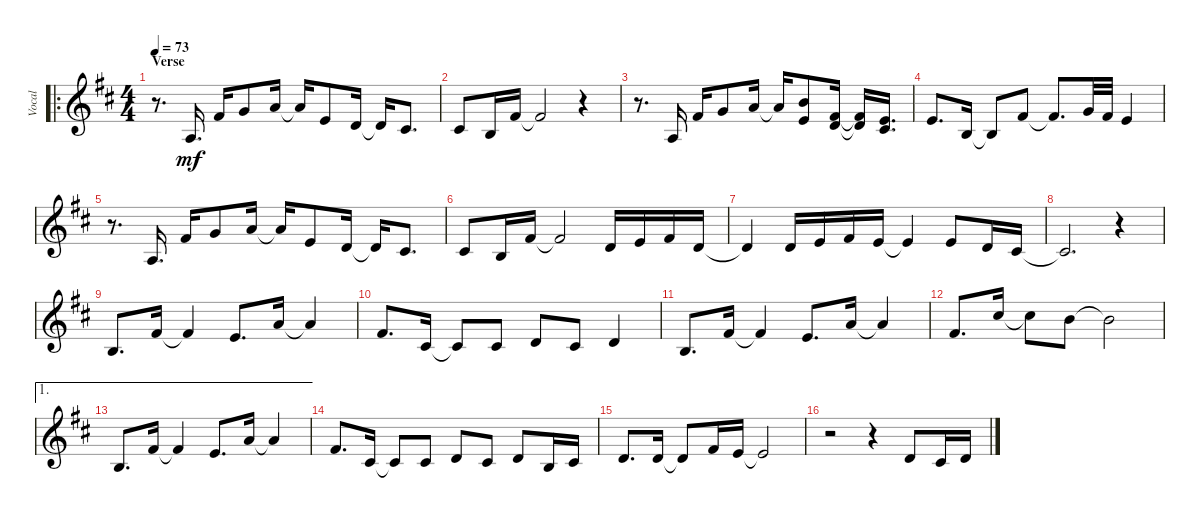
\track ("Vocal" "Vocal") {instrument voiceoohs}
\staff {score}
\tuning (E4 B3 G3 D3 A2 E2 B1) {hide}
\ro
\ts (4 4)
\section ("" "Verse")
\tempo 73
\clef g2
\ks d
r.8{d dy mf} 2.3.16{d} 2.1.16 3.1.8 5.1.16 5.1{t}.16 0.1.8 3.2.16 3.2{t}.16 2.2.8{d} |
2.2.8 0.2.16 2.1.16 2.1{t}.2 r.4 |
r.8{d} 2.3.16 2.1.16 3.1.8 5.1.16 5.1{t}.16 (7.1 5.2).8 (2.1 3.2).16 (2.1{t} 3.2{t}).16 (0.1 2.2).16{d} |
0.1.8{d} 0.2.16 0.2{t}.8 2.1.8 2.1{t}.8{d} 3.1.32 2.1.32 0.1.4 |
r.8{d} 2.3.16{d} 2.1.16 3.1.8 5.1.16 5.1{t}.16 0.1.8 3.2.16 3.2{t}.16 2.2.8{d} |
2.2.8 0.2.16 2.1.16 2.1{t}.2 3.2.16 0.1.16 2.1.16 3.2.16 |
3.2{t}.4 3.2.16 0.1.16 2.1.16 0.1.16 0.1{t}.4 0.1.8 3.2.16 2.2.16 |
2.2{t}.2{d} r.4 |
0.2.8{d} 2.1.16 2.1{t}.4 0.1.8{d} 5.1.16 5.1{t}.4 |
2.1.8{d} 2.2.16 2.2{t}.8 2.2.8 3.2.8 2.2.8 3.2.4 |
0.2.8{d} 2.1.16 2.1{t}.4 0.1.8{d} 5.1.16 5.1{t}.4 |
2.1.8{d} 9.1.16 9.1{t}.8 7.1.8 7.1{t}.2 |
\ae 1
0.2.8{d} 2.1.16 2.1{t}.4 0.1.8{d} 5.1.16 5.1{t}.4 |
2.1.8{d} 2.2.16 2.2{t}.8 2.2.8 3.2.8 2.2.8 3.2.8 0.2.16 2.2.16 |
3.2.8{d} 3.2.16 3.2{t}.8 2.1.16 0.1.16 0.1{t}.2 |
r.2 r.4 3.2.8 2.2.16 3.2.16
